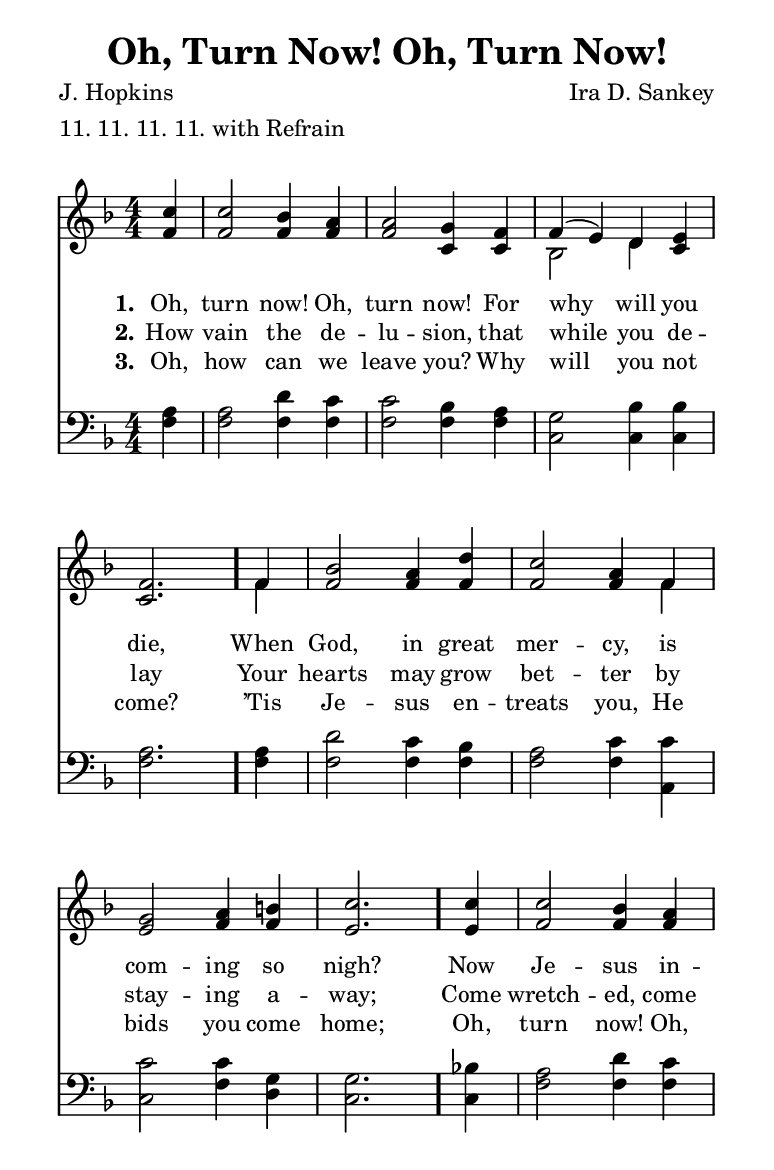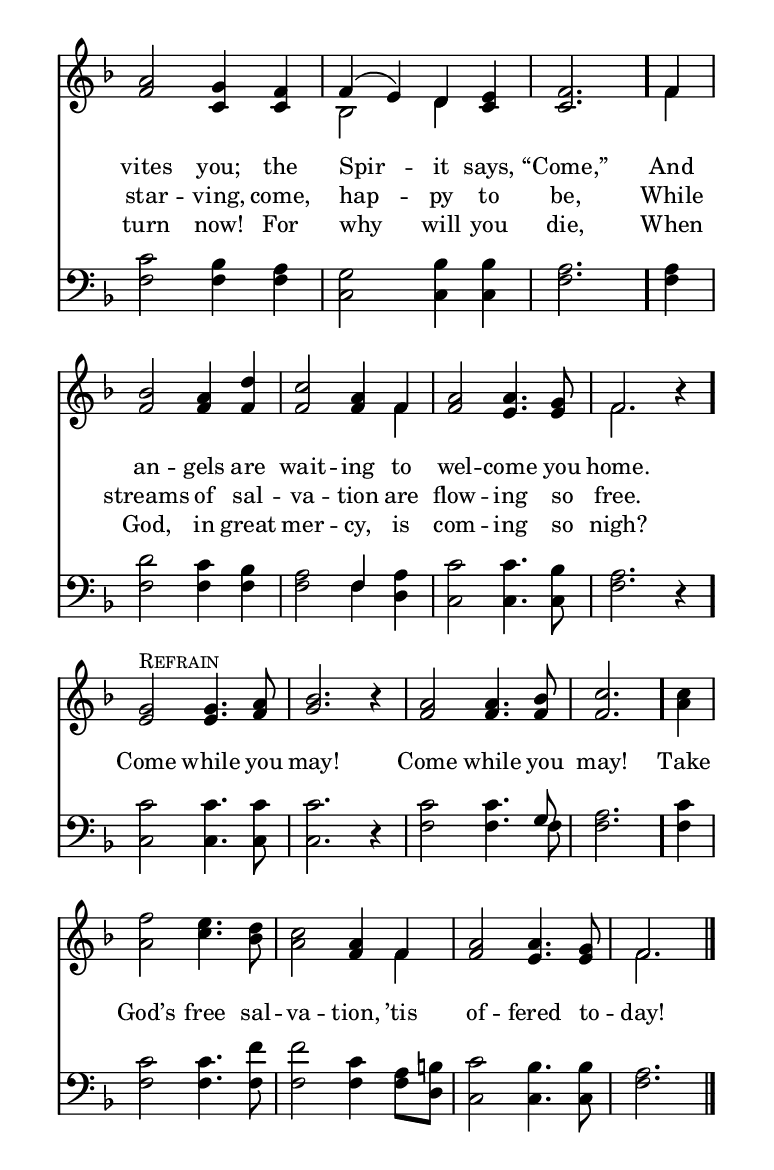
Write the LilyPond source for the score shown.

\include "common/global.ily"
\paper {
  \include "common/paper.ily"
}

\header{
  %gospel
  hymnnumber = "110"
  title = "Oh, Turn Now! Oh, Turn Now!"
  tunename = "Hiding in Thee"
  meter = "11. 11. 11. 11. with Refrain"
  poet = "J. Hopkins"
  composer = "Ira D. Sankey"
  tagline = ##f
}

% for fermata in MIDI
ta = { \tempo 4=100 }
tb = { \tempo 4=50  }

% original document for this song often shows quavers where crotchets belong
patternAA = { c4 | c2 c4 c4 | c2 c4 c4 | c4( c4) c4 c4 | c2. }
patternAB = { c4 | c2 c4 c4 | c2 c4 c4 | c2      c4 c4 | c2. }

patternBA = \patternAB
patternBB = { c4 | c2 c4 c4 | c2 c4 c4 | c2    c4. c8 | c2. } % inlined last rest

patternCA = { c2 c4. c8 | c2. r4 | c2 c4. c8 | c2. }

patternDA = { c4 | c2 c4. c8 | c2 c4 c4      | c2 c4. c8 | c2. }
patternDB = { c4 | c2 c4. c8 | c2 c4 c8[ c8] | c2 c4. c8 | c2. }

global = {
  \include "common/overrides.ily"
  \override Staff.TimeSignature.style = #'numbered
  \time 4/4
  \override Score.MetronomeMark.transparent = ##t % hide all fermata changes too
  \ta
  \key f \major
  \partial 4
  \autoBeamOff
}

notesSoprano = {
\global
\relative c'' {

  \changePitch \patternAA { c | c bes a | a g f | f e d e | f }
  \changePitch \patternBA { f | bes a d | c a f | g a b! | c }
  \changePitch \patternAA { c | c bes a | a g f | f e d e | f }
  \changePitch \patternBB { f | bes a d | c a f | a a g | f r4 }

  << s^\markup { \small \caps "Refrain" }
  \changePitch \patternCA { g g a | bes | a a bes | c } >>
  \changePitch \patternDA { c | f e d | c a f | a a g | f }

  \bar "|."

}
}

notesAlto = {
\global
\relative e' {

  \changePitch \patternAB { f | f f f | f c c | bes d c | c }
  \changePitch \patternBA { f | f f f | f f f | e f f | e }
  \changePitch \patternAB { e | f f f | f c c | bes d c | c }
  \changePitch \patternBB { f | f f f | f f f | f e e | f r4 }

  \changePitch \patternCA { e e f | g | f f f | f }
  \changePitch \patternDA { a | a c bes | a f f | f e e | f }

}
}

notesTenor = {
\global
\relative a {

  \changePitch \patternAB { a | a d c | c bes a | g bes bes | a }
  \changePitch \patternBA { a | d c bes | a c c | c c g | g }
  \changePitch \patternAB { bes! | a d c | c bes a | g bes bes | a }
  \changePitch \patternBB { a | d c bes | a f a | c c bes | a r4 }

  \changePitch \patternCA { c c c | c | c c g | a }
  \changePitch \patternDB { c | c c f | f c a b! | c bes bes | a }

}
}

notesBass = {
\global
\relative f {

  \changePitch \patternAB { f | f f f | f f f c c c | f }
  \changePitch \patternBA { f | f f f | f f a, | c f d | c }
  \changePitch \patternAB { c | f f f | f f f | c c c | f }
  \changePitch \patternBB { f | f f f | f f d | c c c | f r4 }

  \changePitch \patternCA { c c c | c | f f f | f }
  \changePitch \patternDB { f | f f f | f f f d | c c c | f }

}
}

Refrain = \lyricmode {

Come while you may! Come while you may! \bar "."
Take God’s free sal -- va -- tion, ’tis of -- fered to -- day! \bar "."

}

wordsA = \lyricmode {
\set stanza = "1."

Oh, turn now! Oh, turn now! For why will you die, \bar "."
When God, in great mer -- cy, is com -- ing so nigh? \bar "."
Now Je -- sus in -- vites you; the Spir -- it says, “Come,” \bar "."
And an -- gels are wait -- ing to wel -- come you home. \bar "."

}

wordsB = \lyricmode {
\set stanza = "2."

How vain the de -- lu -- sion, that while you de -- lay
Your hearts may grow bet -- ter by stay -- ing a -- way;
Come wretch -- ed, come star -- ving, come, hap -- py to be,
While streams of sal -- va -- tion are flow -- ing so free.

\Refrain

}

wordsC = \lyricmode {
\set stanza = "3."

Oh, how can we leave you? Why will you not come?
’Tis Je -- sus en -- treats you, He bids you come home;
Oh, turn now! Oh, turn now! For why will you die,
When God, in great mer -- cy, is com -- ing so nigh?

}

\score {
  \context ChoirStaff <<
    \context Staff = upper <<
      \set Staff.autoBeaming = ##f
      \set ChoirStaff.systemStartDelimiter = #'SystemStartBar
      \set ChoirStaff.printPartCombineTexts = ##f
      \partcombine #'(2 . 9) \notesSoprano \notesAlto
      \context NullVoice = sopranos { \voiceOne << \notesSoprano >> }
      \context Lyrics = one   \lyricsto sopranos \wordsA
      \context Lyrics = two   \lyricsto sopranos \wordsB
      \context Lyrics = three \lyricsto sopranos \wordsC
    >>
    \context Staff = men <<
      \set Staff.autoBeaming = ##f
      \clef bass
      \set ChoirStaff.printPartCombineTexts = ##f
      \partcombine #'(2 . 9) \notesTenor \notesBass
    >>
  >>
  \layout {
    \include "common/layout.ily"
  }
  \midi{
    \include "common/midi.ily"
  }
}

\version "2.19.49"  % necessary for upgrading to future LilyPond versions.

% vi:set et ts=2 sw=2 ai nocindent syntax=lilypond:
